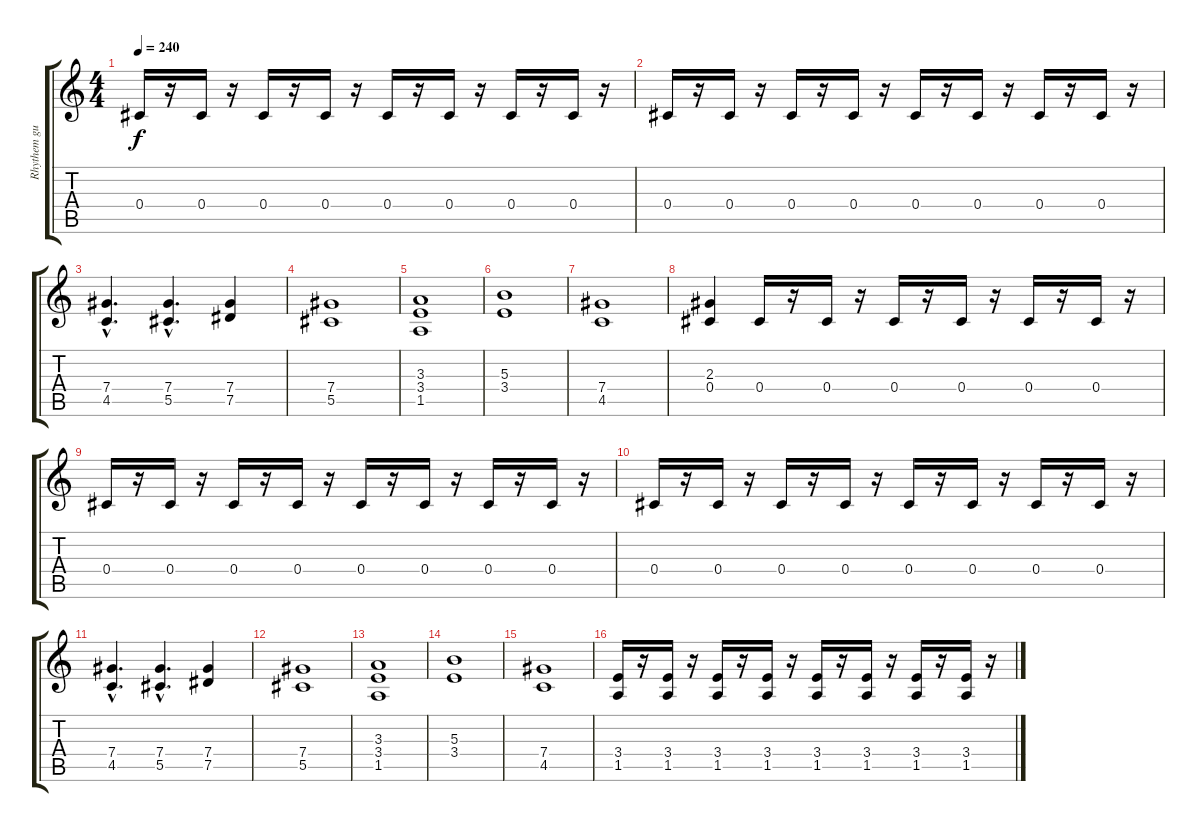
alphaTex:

\track ("Rhythem guitar" "Rhythem gu") {instrument distortionguitar}
\staff {score tabs}
\tuning (Eb4 Bb3 Gb3 Db3 Ab2 Eb2) {hide}
\ts (4 4)
\tempo 240
\clef g2
\ks c
0.4.16{dy f} r.16 0.4.16 r.16 0.4.16 r.16 0.4.16 r.16 0.4.16 r.16 0.4.16 r.16 0.4.16 r.16 0.4.16 r.16 |
0.4.16 r.16 0.4.16 r.16 0.4.16 r.16 0.4.16 r.16 0.4.16 r.16 0.4.16 r.16 0.4.16 r.16 0.4.16 r.16 |
(7.4{hac} 4.5{hac}).4{d} (7.4{hac} 5.5{hac}).4{d} (7.4 7.5).4 |
(7.4 5.5).1 |
(3.3 3.4 1.5).1 |
(5.3 3.4).1 |
(7.4 4.5).1 |
(2.3 0.4).4 0.4.16 r.16 0.4.16 r.16 0.4.16 r.16 0.4.16 r.16 0.4.16 r.16 0.4.16 r.16 |
0.4.16 r.16 0.4.16 r.16 0.4.16 r.16 0.4.16 r.16 0.4.16 r.16 0.4.16 r.16 0.4.16 r.16 0.4.16 r.16 |
0.4.16 r.16 0.4.16 r.16 0.4.16 r.16 0.4.16 r.16 0.4.16 r.16 0.4.16 r.16 0.4.16 r.16 0.4.16 r.16 |
(7.4{hac} 4.5{hac}).4{d} (7.4{hac} 5.5{hac}).4{d} (7.4 7.5).4 |
(7.4 5.5).1 |
(3.3 3.4 1.5).1 |
(5.3 3.4).1 |
(7.4 4.5).1 |
(3.4 1.5).16 r.16 (3.4 1.5).16 r.16 (3.4 1.5).16 r.16 (3.4 1.5).16 r.16 (3.4 1.5).16 r.16 (3.4 1.5).16 r.16 (3.4 1.5).16 r.16 (3.4 1.5).16 r.16
